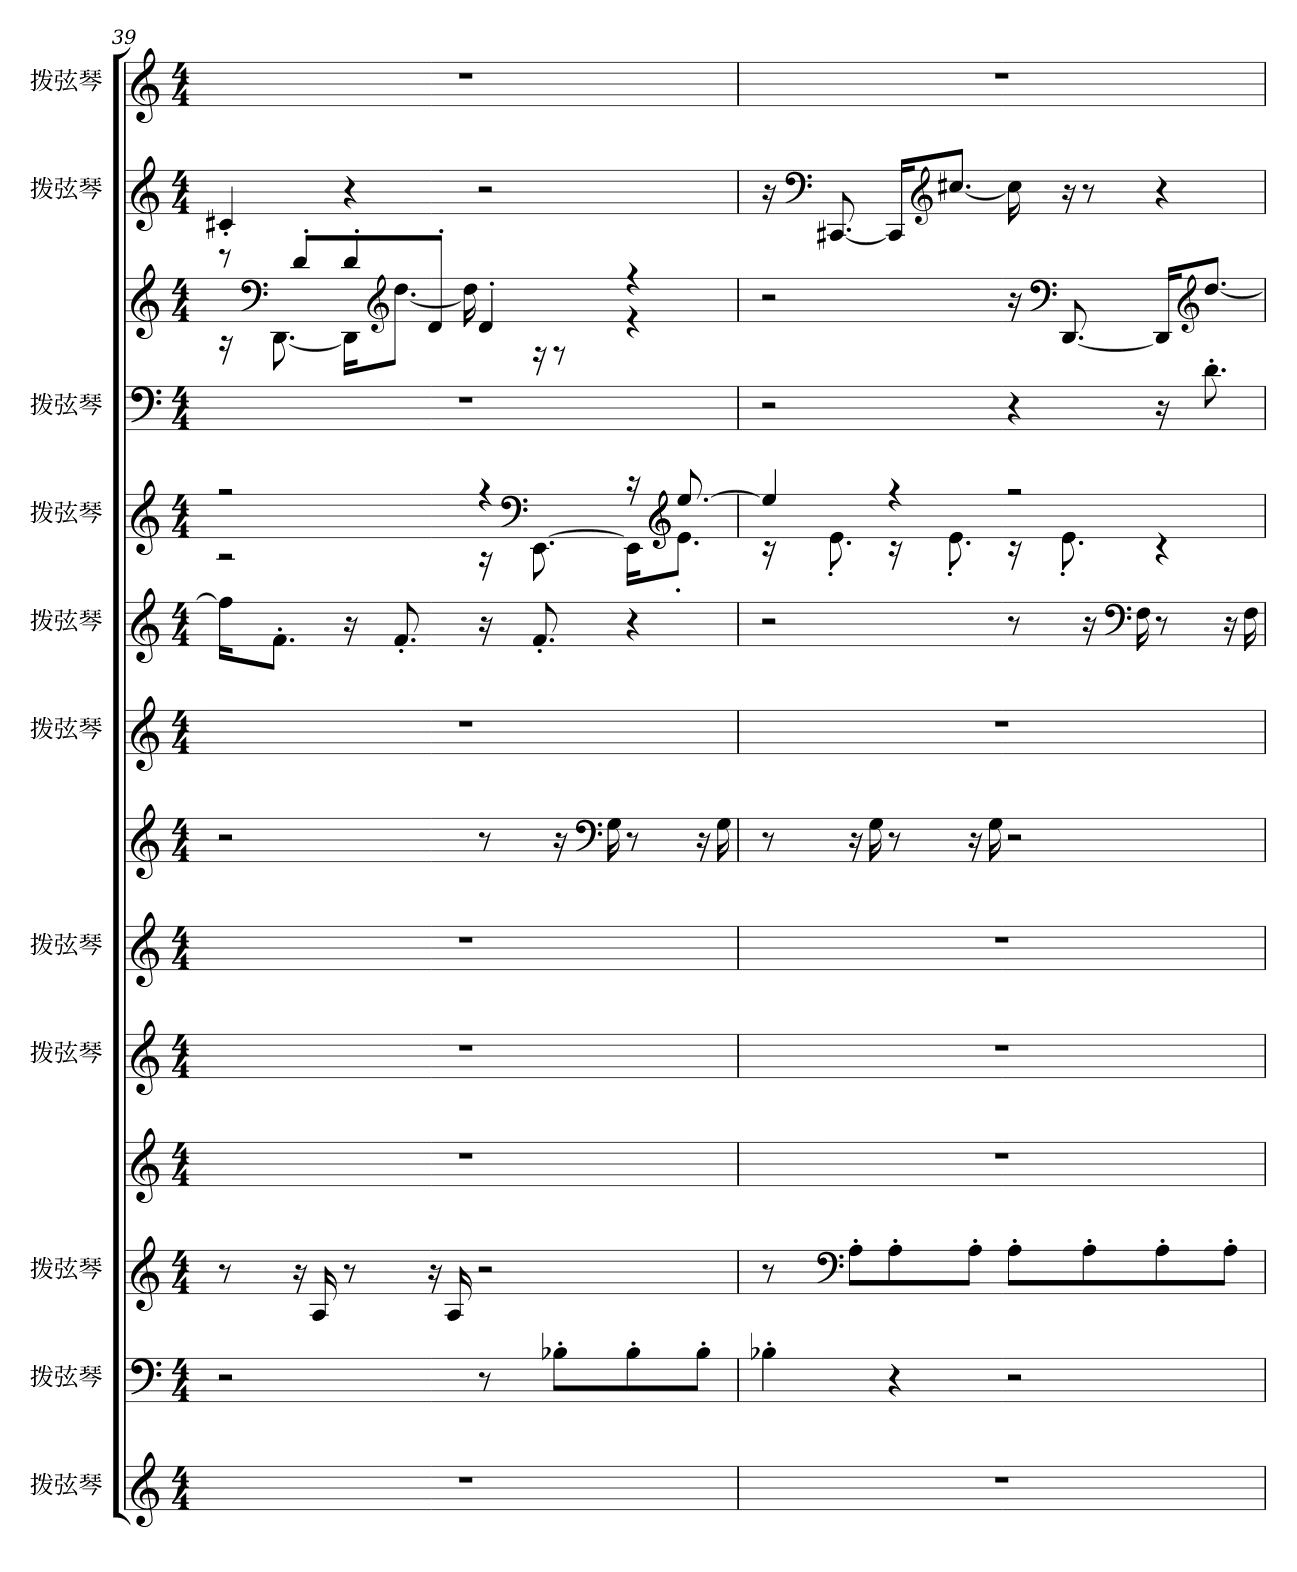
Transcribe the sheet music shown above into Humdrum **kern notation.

**kern	**kern	**kern	**kern	**kern	**kern	**kern	**kern	**kern	**kern	**kern	**kern	**kern	**kern
*part11	*part10	*part9	*part9	*part8	*part7	*part7	*part6	*part5	*part4	*part3	*part3	*part2	*part1
*staff14	*staff13	*staff12	*staff11	*staff10	*staff9	*staff8	*staff7	*staff6	*staff5	*staff4	*staff3	*staff2	*staff1
*I"拨弦琴	*I"拨弦琴	*I"拨弦琴	*	*I"拨弦琴	*I"拨弦琴	*	*I"拨弦琴	*I"拨弦琴	*I"拨弦琴	*I"拨弦琴	*	*I"拨弦琴	*I"拨弦琴
!!LO:PB:g=z
*clefG2	*clefF4	*clefG2	*clefG2	*clefG2	*clefG2	*clefG2	*clefG2	*clefG2	*clefG2	*clefF4	*clefG2	*clefG2	*clefG2
*k[]	*k[]	*k[]	*k[]	*k[]	*k[]	*k[]	*k[]	*k[]	*k[]	*k[]	*k[]	*k[]	*k[]
*M4/4	*M4/4	*M4/4	*M4/4	*M4/4	*M4/4	*M4/4	*M4/4	*M4/4	*M4/4	*M4/4	*M4/4	*M4/4	*M4/4
=39	=39	=39	=39	=39	=39	=39	=39	=39	=39	=39	=39	=39	=39
*	*	*	*	*	*	*	*	*	*^	*	*^	*	*
1r	2r	8r	1r	1r	1r	2r	1r	16ff\KL]	2r	2r	1r	8r	16r	4c#X'/	1r
*	*	*	*	*	*	*	*	*	*	*	*	*clefF4	*	*	*
.	.	.	.	.	.	.	.	8.f'\J	.	.	.	.	[8.DD\	.	.
.	.	16r	.	.	.	.	.	.	.	.	.	8d'/L	.	.	.
.	.	16A/	.	.	.	.	.	.	.	.	.	.	.	.	.
.	.	8r	.	.	.	.	.	16r	.	.	.	8d'/	16DD\KL]	4r	.
*	*	*	*	*	*	*	*	*	*	*	*	*clefG2	*	*	*
.	.	.	.	.	.	.	.	8.f'/	.	.	.	.	[8.dd\J	.	.
.	.	16r	.	.	.	.	.	.	.	.	.	8d'/J	.	.	.
.	.	16A/	.	.	.	.	.	.	.	.	.	.	.	.	.
.	8r	2r	.	.	.	8r	.	16r	4r	16r	.	4d'/	16dd\]	2r	.
*	*	*	*	*	*	*	*	*	*clefF4	*	*	*	*	*	*
.	.	.	.	.	.	.	.	8.f'/	.	[8.EE\	.	.	16r	.	.
.	8B-X'\L	.	.	.	.	16r	.	.	.	.	.	.	8r	.	.
*	*	*	*	*	*	*clefF4	*	*	*	*	*	*	*	*	*
.	.	.	.	.	.	16G\	.	.	.	.	.	.	.	.	.
.	8B-'\	.	.	.	.	8r	.	4r	16r	16EE\KL]	.	4r	4r	.	.
*	*	*	*	*	*	*	*	*	*clefG2	*	*	*	*	*	*
.	.	.	.	.	.	.	.	.	[8.ee/	8.e'\J	.	.	.	.	.
.	8B-'\J	.	.	.	.	16r	.	.	.	.	.	.	.	.	.
.	.	.	.	.	.	16G\	.	.	.	.	.	.	.	.	.
*	*	*	*	*	*	*	*	*	*	*	*	*v	*v	*	*
!!LO:PB:g=z
=40	=40	=40	=40	=40	=40	=40	=40	=40	=40	=40	=40	=40	=40	=40
1r	4B-X'\	8r	1r	1r	1r	8r	1r	2r	4ee/]	16r	2r	2r	16r	1r
*	*	*	*	*	*	*	*	*	*	*	*	*	*clefF4	*
.	.	.	.	.	.	.	.	.	.	8.e'\	.	.	[8.CC#X/	.
*	*	*clefF4	*	*	*	*	*	*	*	*	*	*	*	*
.	.	8A'\L	.	.	.	16r	.	.	.	.	.	.	.	.
.	.	.	.	.	.	16G\	.	.	.	.	.	.	.	.
.	4r	8A'\	.	.	.	8r	.	.	4r	16r	.	.	16CC#/KL]	.
*	*	*	*	*	*	*	*	*	*	*	*	*	*clefG2	*
.	.	.	.	.	.	.	.	.	.	8.e'\	.	.	[8.cc#X/J	.
.	.	8A'\J	.	.	.	16r	.	.	.	.	.	.	.	.
.	.	.	.	.	.	16G\	.	.	.	.	.	.	.	.
.	2r	8A'\L	.	.	.	2r	.	8r	2r	16r	4r	16r	16cc#\]	.
*	*	*	*	*	*	*	*	*	*	*	*	*clefF4	*	*
.	.	.	.	.	.	.	.	.	.	8.e'\	.	[8.DD/	16r	.
.	.	8A'\	.	.	.	.	.	16r	.	.	.	.	8r	.
*	*	*	*	*	*	*	*	*clefF4	*	*	*	*	*	*
.	.	.	.	.	.	.	.	16F\	.	.	.	.	.	.
.	.	8A'\	.	.	.	.	.	8r	.	4r	16r	16DD/KL]	4r	.
*	*	*	*	*	*	*	*	*	*	*	*	*clefG2	*	*
.	.	.	.	.	.	.	.	.	.	.	8.d'\	[8.dd/J	.	.
.	.	8A'\J	.	.	.	.	.	16r	.	.	.	.	.	.
.	.	.	.	.	.	.	.	16F\	.	.	.	.	.	.
*	*	*	*	*	*	*	*	*	*v	*v	*	*	*	*
=	=	=	=	=	=	=	=	=	=	=	=	=	=
*-	*-	*-	*-	*-	*-	*-	*-	*-	*-	*-	*-	*-	*-
